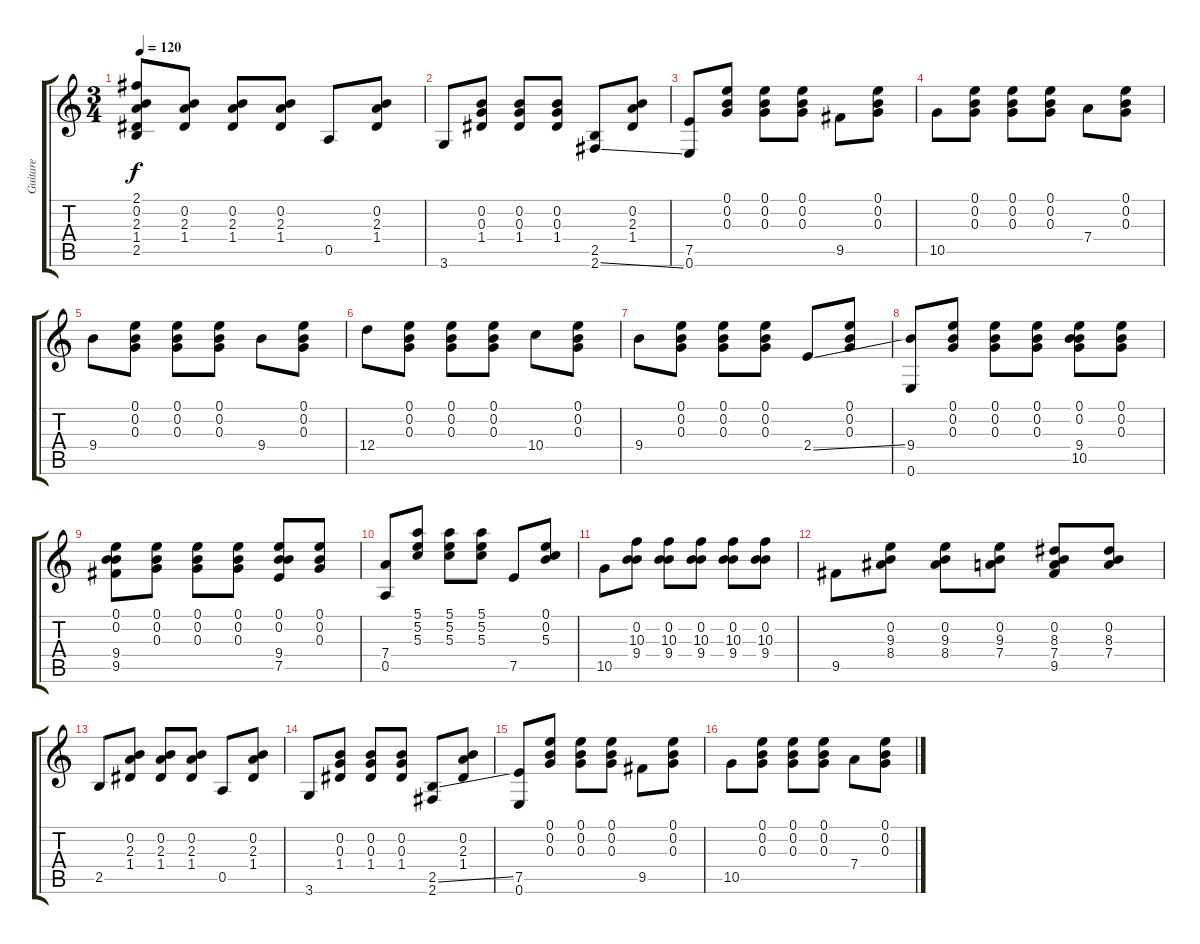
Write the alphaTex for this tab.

\track ("Guitare" "Guitare") {instrument acousticguitarnylon}
\staff {score tabs}
\tuning (E4 B3 G3 D3 A2 E2) {hide}
\ts (3 4)
\tempo 120
\clef g2
\ks c
(2.1 0.2 2.3 1.4 2.5).8{dy f} (0.2 2.3 1.4).8 (0.2 2.3 1.4).8 (0.2 2.3 1.4).8 0.5.8 (0.2 2.3 1.4).8 |
3.6.8 (0.2 0.3 1.4).8 (0.2 0.3 1.4).8 (0.2 0.3 1.4).8 (2.5 2.6{ss}).8 (0.2 2.3 1.4).8 |
(7.5 0.6).8 (0.1 0.2 0.3).8 (0.1 0.2 0.3).8 (0.1 0.2 0.3).8 9.5.8 (0.1 0.2 0.3).8 |
10.5.8 (0.1 0.2 0.3).8 (0.1 0.2 0.3).8 (0.1 0.2 0.3).8 7.4.8 (0.1 0.2 0.3).8 |
9.4.8 (0.1 0.2 0.3).8 (0.1 0.2 0.3).8 (0.1 0.2 0.3).8 9.4.8 (0.1 0.2 0.3).8 |
12.4.8 (0.1 0.2 0.3).8 (0.1 0.2 0.3).8 (0.1 0.2 0.3).8 10.4.8 (0.1 0.2 0.3).8 |
9.4.8 (0.1 0.2 0.3).8 (0.1 0.2 0.3).8 (0.1 0.2 0.3).8 2.4{ss}.8 (0.1 0.2 0.3).8 |
(9.4 0.6).8 (0.1 0.2 0.3).8 (0.1 0.2 0.3).8 (0.1 0.2 0.3).8 (0.1 0.2 9.4 10.5).8 (0.1 0.2 0.3).8 |
(0.1 0.2 9.4 9.5).8 (0.1 0.2 0.3).8 (0.1 0.2 0.3).8 (0.1 0.2 0.3).8 (0.1 0.2 9.4 7.5).8 (0.1 0.2 0.3).8 |
(7.4 0.5).8 (5.1 5.2 5.3).8 (5.1 5.2 5.3).8 (5.1 5.2 5.3).8 7.5.8 (0.1 0.2 5.3).8 |
10.5.8 (0.2 10.3 9.4).8 (0.2 10.3 9.4).8 (0.2 10.3 9.4).8 (0.2 10.3 9.4).8 (0.2 10.3 9.4).8 |
9.5.8 (0.2 9.3 8.4).8 (0.2 9.3 8.4).8 (0.2 9.3 7.4).8 (0.2 8.3 7.4 9.5).8 (0.2 8.3 7.4).8 |
2.5.8 (0.2 2.3 1.4).8 (0.2 2.3 1.4).8 (0.2 2.3 1.4).8 0.5.8 (0.2 2.3 1.4).8 |
3.6.8 (0.2 0.3 1.4).8 (0.2 0.3 1.4).8 (0.2 0.3 1.4).8 (2.5{ss} 2.6).8 (0.2 2.3 1.4).8 |
(7.5 0.6).8 (0.1 0.2 0.3).8 (0.1 0.2 0.3).8 (0.1 0.2 0.3).8 9.5.8 (0.1 0.2 0.3).8 |
10.5.8 (0.1 0.2 0.3).8 (0.1 0.2 0.3).8 (0.1 0.2 0.3).8 7.4.8 (0.1 0.2 0.3).8
